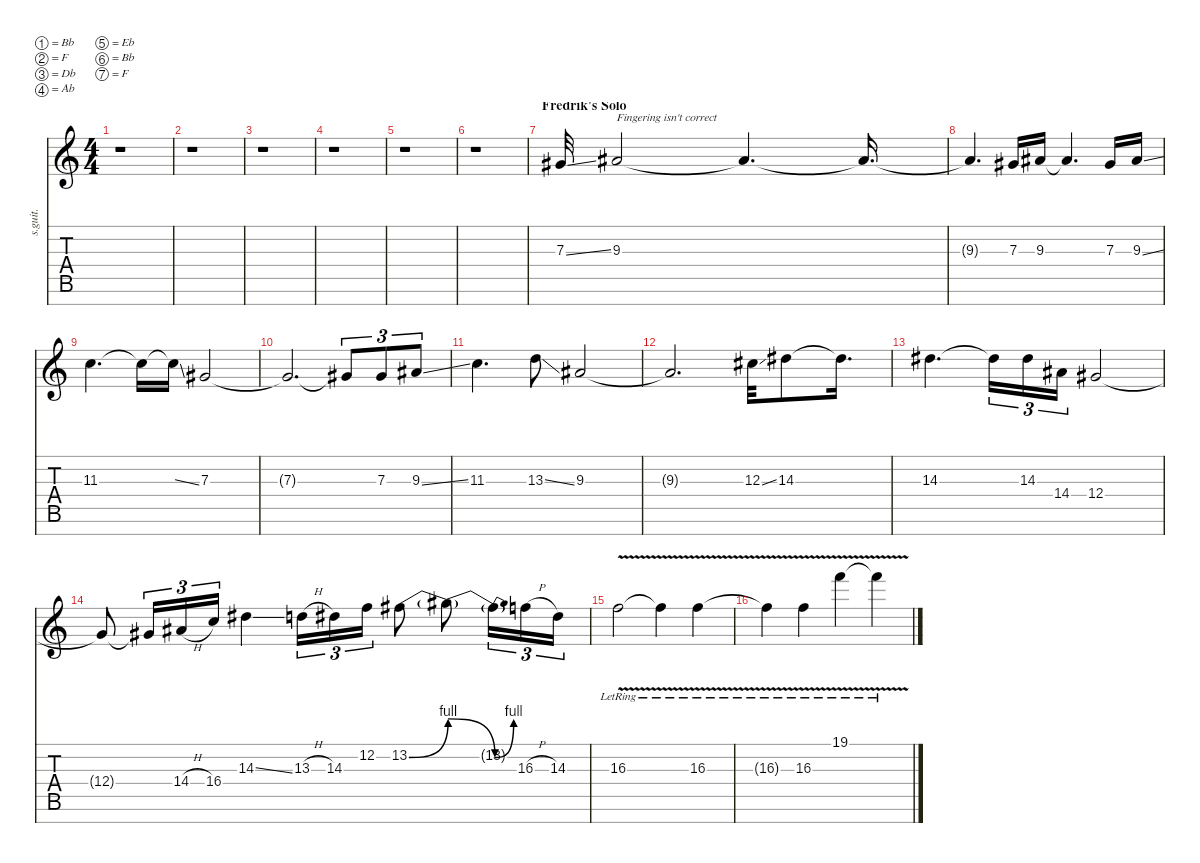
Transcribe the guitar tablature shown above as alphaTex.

\defaultSystemsLayout 4
\hideDynamics
\bracketExtendMode nobrackets
\track ("Fredrik Thordendal (Guitar 1)" "s.guit.") {instrument distortionguitar}
\staff {score tabs}
\tuning (Bb3 F3 Db3 Ab2 Eb2 Bb1 F1)
\ts (4 4)
\tempo (115 hide)
\clef g2
\ks c
r.1{dy f} |
r.1 |
r.1 |
r.1 |
r.1 |
r.1 |
\section ("" "Fredrik's Solo")
7.3{ss acc #}.32{lyrics (0 "") lyrics (1 "") lyrics (2 "") lyrics (3 "") lyrics (4 "")} 9.3{acc #}.2{txt "Fingering isn't correct" lyrics (0 "") lyrics (1 "") lyrics (2 "") lyrics (3 "") lyrics (4 "")} 9.3{t acc #}.4{d lyrics (0 "") lyrics (1 "") lyrics (2 "") lyrics (3 "") lyrics (4 "")} 9.3{t acc #}.16{d lyrics (0 "") lyrics (1 "") lyrics (2 "") lyrics (3 "") lyrics (4 "")} |
9.3{t acc #}.4{d lyrics (0 "") lyrics (1 "") lyrics (2 "") lyrics (3 "") lyrics (4 "")} 7.3{acc #}.16{lyrics (0 "") lyrics (1 "") lyrics (2 "") lyrics (3 "") lyrics (4 "")} 9.3{acc #}.16{lyrics (0 "") lyrics (1 "") lyrics (2 "") lyrics (3 "") lyrics (4 "")} 9.3{t acc #}.4{d lyrics (0 "") lyrics (1 "") lyrics (2 "") lyrics (3 "") lyrics (4 "")} 7.3{acc #}.16{lyrics (0 "") lyrics (1 "") lyrics (2 "") lyrics (3 "") lyrics (4 "")} 9.3{ss acc #}.16{lyrics (0 "") lyrics (1 "") lyrics (2 "") lyrics (3 "") lyrics (4 "")} |
11.3.4{d lyrics (0 "") lyrics (1 "") lyrics (2 "") lyrics (3 "") lyrics (4 "") dy ff} 11.3{t}.16{lyrics (0 "") lyrics (1 "") lyrics (2 "") lyrics (3 "") lyrics (4 "") dy f} 11.3{ss t}.16{lyrics (0 "") lyrics (1 "") lyrics (2 "") lyrics (3 "") lyrics (4 "")} 7.3{acc #}.2{lyrics (0 "") lyrics (1 "") lyrics (2 "") lyrics (3 "") lyrics (4 "") dy ff} |
7.3{t acc #}.2{d lyrics (0 "") lyrics (1 "") lyrics (2 "") lyrics (3 "") lyrics (4 "") dy f} 7.3{t acc #}.8{tu (3 2) lyrics (0 "") lyrics (1 "") lyrics (2 "") lyrics (3 "") lyrics (4 "")} 7.3{acc #}.8{tu (3 2) lyrics (0 "") lyrics (1 "") lyrics (2 "") lyrics (3 "") lyrics (4 "")} 9.3{ss acc #}.8{tu (3 2) lyrics (0 "") lyrics (1 "") lyrics (2 "") lyrics (3 "") lyrics (4 "")} |
11.3.4{d lyrics (0 "") lyrics (1 "") lyrics (2 "") lyrics (3 "") lyrics (4 "") dy ff} 13.3{ss}.8{lyrics (0 "") lyrics (1 "") lyrics (2 "") lyrics (3 "") lyrics (4 "")} 9.3{acc #}.2{lyrics (0 "") lyrics (1 "") lyrics (2 "") lyrics (3 "") lyrics (4 "")} |
9.3{t acc #}.2{d lyrics (0 "") lyrics (1 "") lyrics (2 "") lyrics (3 "") lyrics (4 "") dy f} 12.3{ss acc #}.32{lyrics (0 "") lyrics (1 "") lyrics (2 "") lyrics (3 "") lyrics (4 "")} 14.3{acc #}.8{lyrics (0 "") lyrics (1 "") lyrics (2 "") lyrics (3 "") lyrics (4 "")} 14.3{t acc #}.16{d lyrics (0 "") lyrics (1 "") lyrics (2 "") lyrics (3 "") lyrics (4 "")} |
14.3{acc #}.4{d lyrics (0 "") lyrics (1 "") lyrics (2 "") lyrics (3 "") lyrics (4 "")} 14.3{t acc #}.16{tu (3 2) lyrics (0 "") lyrics (1 "") lyrics (2 "") lyrics (3 "") lyrics (4 "")} 14.3{acc #}.16{tu (3 2) lyrics (0 "") lyrics (1 "") lyrics (2 "") lyrics (3 "") lyrics (4 "")} 14.4{acc #}.16{tu (3 2) lyrics (0 "") lyrics (1 "") lyrics (2 "") lyrics (3 "") lyrics (4 "")} 12.4{acc #}.2{lyrics (0 "") lyrics (1 "") lyrics (2 "") lyrics (3 "") lyrics (4 "")} |
12.4{t acc #}.8{lyrics (0 "") lyrics (1 "") lyrics (2 "") lyrics (3 "") lyrics (4 "")} 12.4{t acc #}.16{tu (3 2) lyrics (0 "") lyrics (1 "") lyrics (2 "") lyrics (3 "") lyrics (4 "")} 14.4{h acc #}.16{tu (3 2) lyrics (0 "") lyrics (1 "") lyrics (2 "") lyrics (3 "") lyrics (4 "")} 16.4.16{tu (3 2) lyrics (0 "") lyrics (1 "") lyrics (2 "") lyrics (3 "") lyrics (4 "")} 14.3{ss acc #}.4{lyrics (0 "") lyrics (1 "") lyrics (2 "") lyrics (3 "") lyrics (4 "")} 13.3{h}.16{tu (3 2) lyrics (0 "") lyrics (1 "") lyrics (2 "") lyrics (3 "") lyrics (4 "")} 14.3{acc #}.16{tu (3 2) lyrics (0 "") lyrics (1 "") lyrics (2 "") lyrics (3 "") lyrics (4 "")} 12.2.16{tu (3 2) lyrics (0 "") lyrics (1 "") lyrics (2 "") lyrics (3 "") lyrics (4 "")} 13.2{be (bend 0 0 15 4) acc #}.8{lyrics (0 "") lyrics (1 "") lyrics (2 "") lyrics (3 "") lyrics (4 "")} 13.2{be (release 0 4 30 0) t}.8{lyrics (0 "") lyrics (1 "") lyrics (2 "") lyrics (3 "") lyrics (4 "")} 13.2{be (bend 0 0 15 4) t acc #}.16{tu (3 2) lyrics (0 "") lyrics (1 "") lyrics (2 "") lyrics (3 "") lyrics (4 "")} 16.3{h}.16{tu (3 2) lyrics (0 "") lyrics (1 "") lyrics (2 "") lyrics (3 "") lyrics (4 "")} 14.3{acc #}.16{tu (3 2) lyrics (0 "") lyrics (1 "") lyrics (2 "") lyrics (3 "") lyrics (4 "")} |
16.3{v lr}.2{lyrics (0 "") lyrics (1 "") lyrics (2 "") lyrics (3 "") lyrics (4 "")} 16.3{v lr t}.4{lyrics (0 "") lyrics (1 "") lyrics (2 "") lyrics (3 "") lyrics (4 "")} 16.3{v lr}.4{lyrics (0 "") lyrics (1 "") lyrics (2 "") lyrics (3 "") lyrics (4 "")} |
16.3{v lr t}.4{lyrics (0 "") lyrics (1 "") lyrics (2 "") lyrics (3 "") lyrics (4 "")} 16.3{v lr}.4{lyrics (0 "") lyrics (1 "") lyrics (2 "") lyrics (3 "") lyrics (4 "")} 19.1{v lr}.4{lyrics (0 "") lyrics (1 "") lyrics (2 "") lyrics (3 "") lyrics (4 "")} 19.1{v lr t}.4{lyrics (0 "") lyrics (1 "") lyrics (2 "") lyrics (3 "") lyrics (4 "")}
